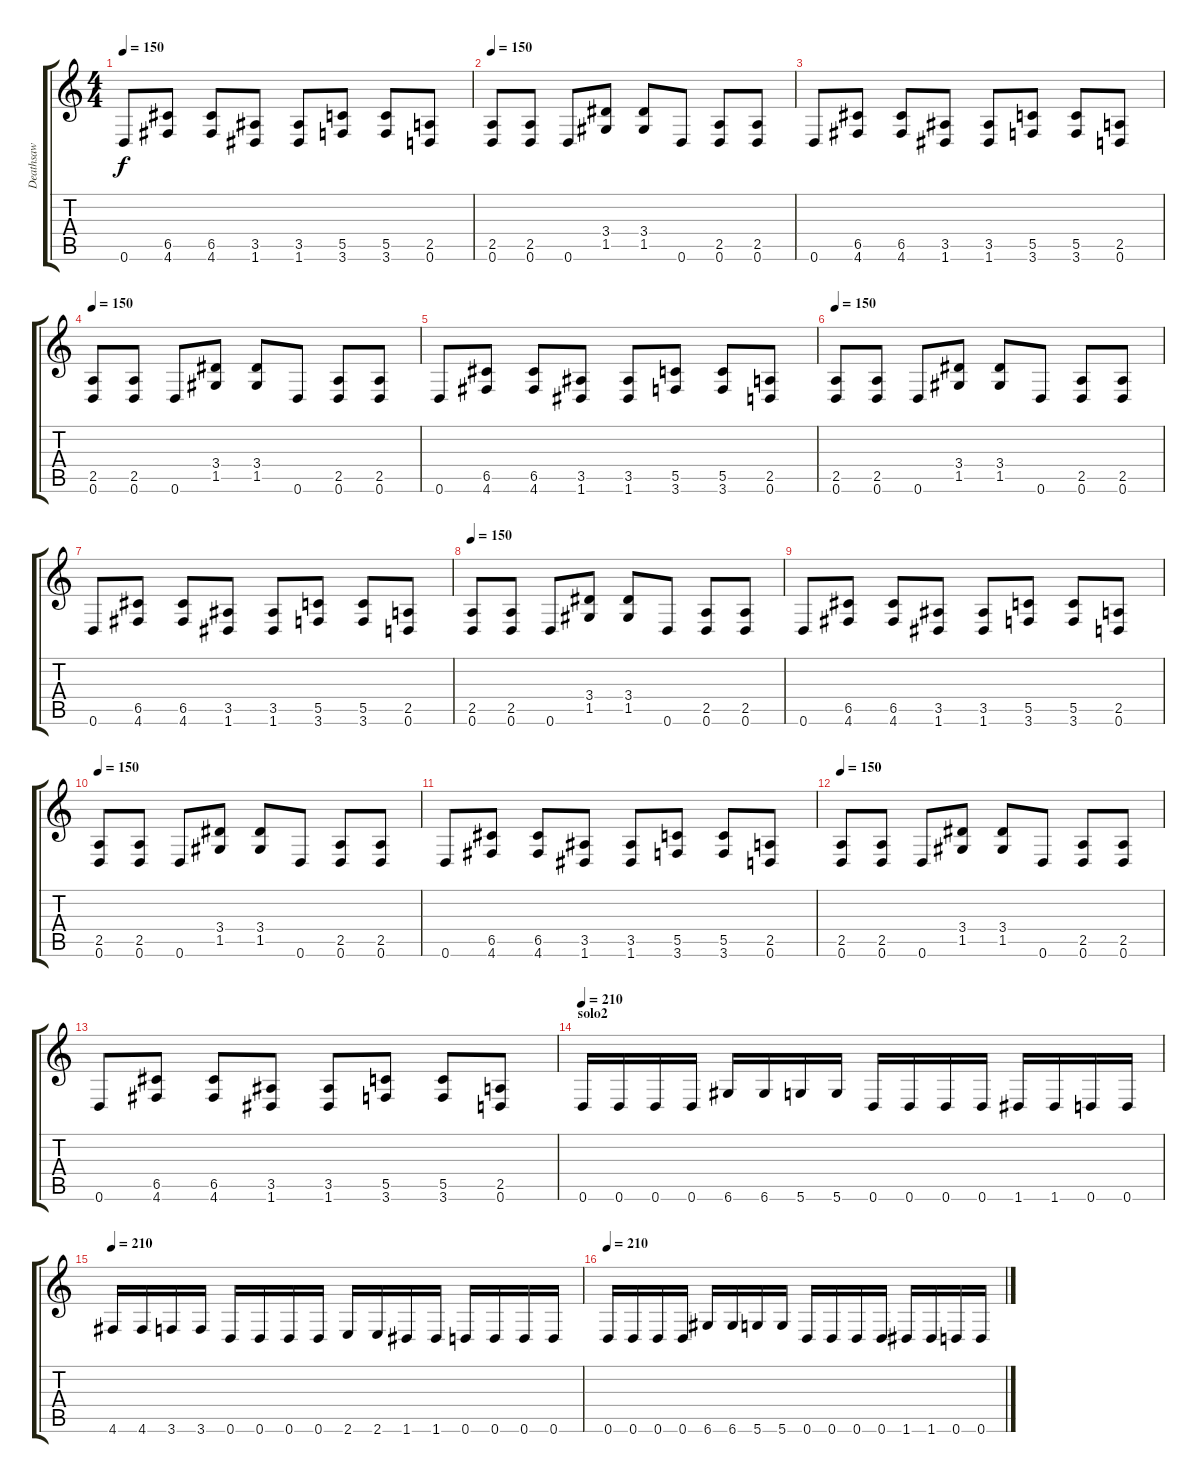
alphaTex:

\track ("Deathsaw" "Deathsaw") {instrument distortionguitar}
\staff {score tabs}
\tuning (D4 A3 F3 C3 G2 D2) {hide}
\ts (4 4)
\tempo 150
\clef g2
\ks c
0.6.8{dy f} (6.5 4.6).8 (6.5 4.6).8 (3.5 1.6).8 (3.5 1.6).8 (5.5 3.6).8 (5.5 3.6).8 (2.5 0.6).8 |
\tempo 150
(2.5 0.6).8 (2.5 0.6).8 0.6.8 (3.4 1.5).8 (3.4 1.5).8 0.6.8 (2.5 0.6).8 (2.5 0.6).8 |
0.6.8 (6.5 4.6).8 (6.5 4.6).8 (3.5 1.6).8 (3.5 1.6).8 (5.5 3.6).8 (5.5 3.6).8 (2.5 0.6).8 |
\tempo 150
(2.5 0.6).8 (2.5 0.6).8 0.6.8 (3.4 1.5).8 (3.4 1.5).8 0.6.8 (2.5 0.6).8 (2.5 0.6).8 |
0.6.8 (6.5 4.6).8 (6.5 4.6).8 (3.5 1.6).8 (3.5 1.6).8 (5.5 3.6).8 (5.5 3.6).8 (2.5 0.6).8 |
\tempo 150
(2.5 0.6).8 (2.5 0.6).8 0.6.8 (3.4 1.5).8 (3.4 1.5).8 0.6.8 (2.5 0.6).8 (2.5 0.6).8 |
0.6.8 (6.5 4.6).8 (6.5 4.6).8 (3.5 1.6).8 (3.5 1.6).8 (5.5 3.6).8 (5.5 3.6).8 (2.5 0.6).8 |
\tempo 150
(2.5 0.6).8 (2.5 0.6).8 0.6.8 (3.4 1.5).8 (3.4 1.5).8 0.6.8 (2.5 0.6).8 (2.5 0.6).8 |
0.6.8 (6.5 4.6).8 (6.5 4.6).8 (3.5 1.6).8 (3.5 1.6).8 (5.5 3.6).8 (5.5 3.6).8 (2.5 0.6).8 |
\tempo 150
(2.5 0.6).8 (2.5 0.6).8 0.6.8 (3.4 1.5).8 (3.4 1.5).8 0.6.8 (2.5 0.6).8 (2.5 0.6).8 |
0.6.8 (6.5 4.6).8 (6.5 4.6).8 (3.5 1.6).8 (3.5 1.6).8 (5.5 3.6).8 (5.5 3.6).8 (2.5 0.6).8 |
\tempo 150
(2.5 0.6).8 (2.5 0.6).8 0.6.8 (3.4 1.5).8 (3.4 1.5).8 0.6.8 (2.5 0.6).8 (2.5 0.6).8 |
0.6.8 (6.5 4.6).8 (6.5 4.6).8 (3.5 1.6).8 (3.5 1.6).8 (5.5 3.6).8 (5.5 3.6).8 (2.5 0.6).8 |
\section ("" "solo2")
\tempo 210
0.6.16 0.6.16 0.6.16 0.6.16 6.6.16 6.6.16 5.6.16 5.6.16 0.6.16 0.6.16 0.6.16 0.6.16 1.6.16 1.6.16 0.6.16 0.6.16 |
\tempo 210
4.6.16 4.6.16 3.6.16 3.6.16 0.6.16 0.6.16 0.6.16 0.6.16 2.6.16 2.6.16 1.6.16 1.6.16 0.6.16 0.6.16 0.6.16 0.6.16 |
\tempo 210
0.6.16 0.6.16 0.6.16 0.6.16 6.6.16 6.6.16 5.6.16 5.6.16 0.6.16 0.6.16 0.6.16 0.6.16 1.6.16 1.6.16 0.6.16 0.6.16
